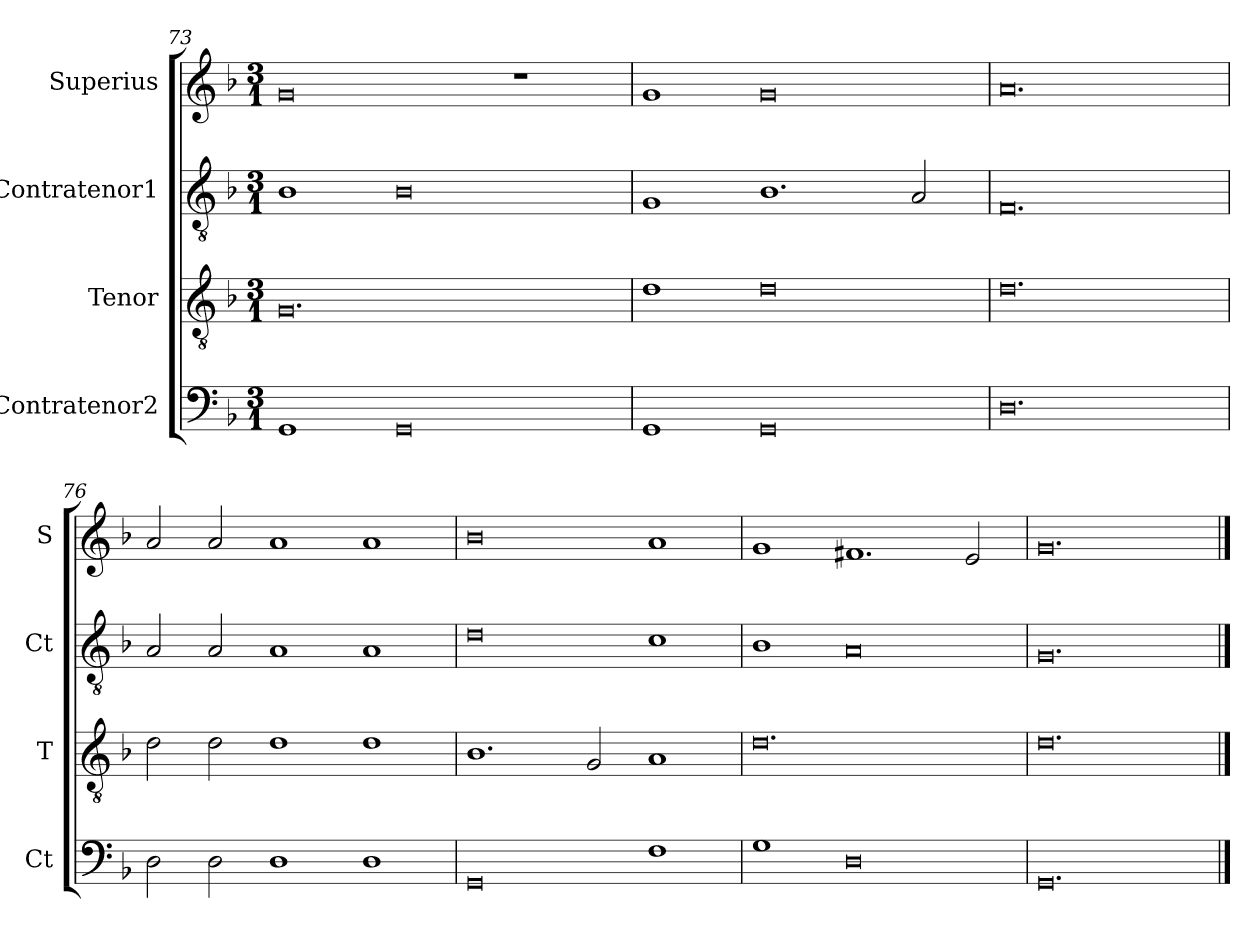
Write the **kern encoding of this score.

**kern	**kern	**kern	**kern
*part4	*part3	*part2	*part1
*staff4	*staff3	*staff2	*staff1
*I"Contratenor2	*I"Tenor	*I"Contratenor1	*I"Superius
*I'Ct	*I'T	*I'Ct	*I'S
*clefF4	*clefGv2	*clefGv2	*clefG2
*k[b-]	*k[b-]	*k[b-]	*k[b-]
*M3/1	*M3/1	*M3/1	*M3/1
=73	=73	=73	=73
1GG	0.G	1B-	0g
0GG	.	0B-	.
.	.	.	1r
!!LO:PB:g=z
=74	=74	=74	=74
1GG	1d	1G	1g
0GG	0d	1.B-	0g
.	.	2A	.
=75	=75	=75	=75
0.D	0.d	0.F	0.a
=76	=76	=76	=76
2D	2d	2A	2a
2D	2d	2A	2a
1D	1d	1A	1a
1D	1d	1A	1a
=77	=77	=77	=77
0GG	1.B-	0d	0b-
.	2G	.	.
1F	1A	1c	1a
!!LO:LB:g=z
=78	=78	=78	=78
1G	0.d	1B-	1g
0D	.	0A	1.f#X
.	.	.	2e
=79	=79	=79	=79
0.GG	0.d	0.G	0.g
==	==	==	==
*-	*-	*-	*-
